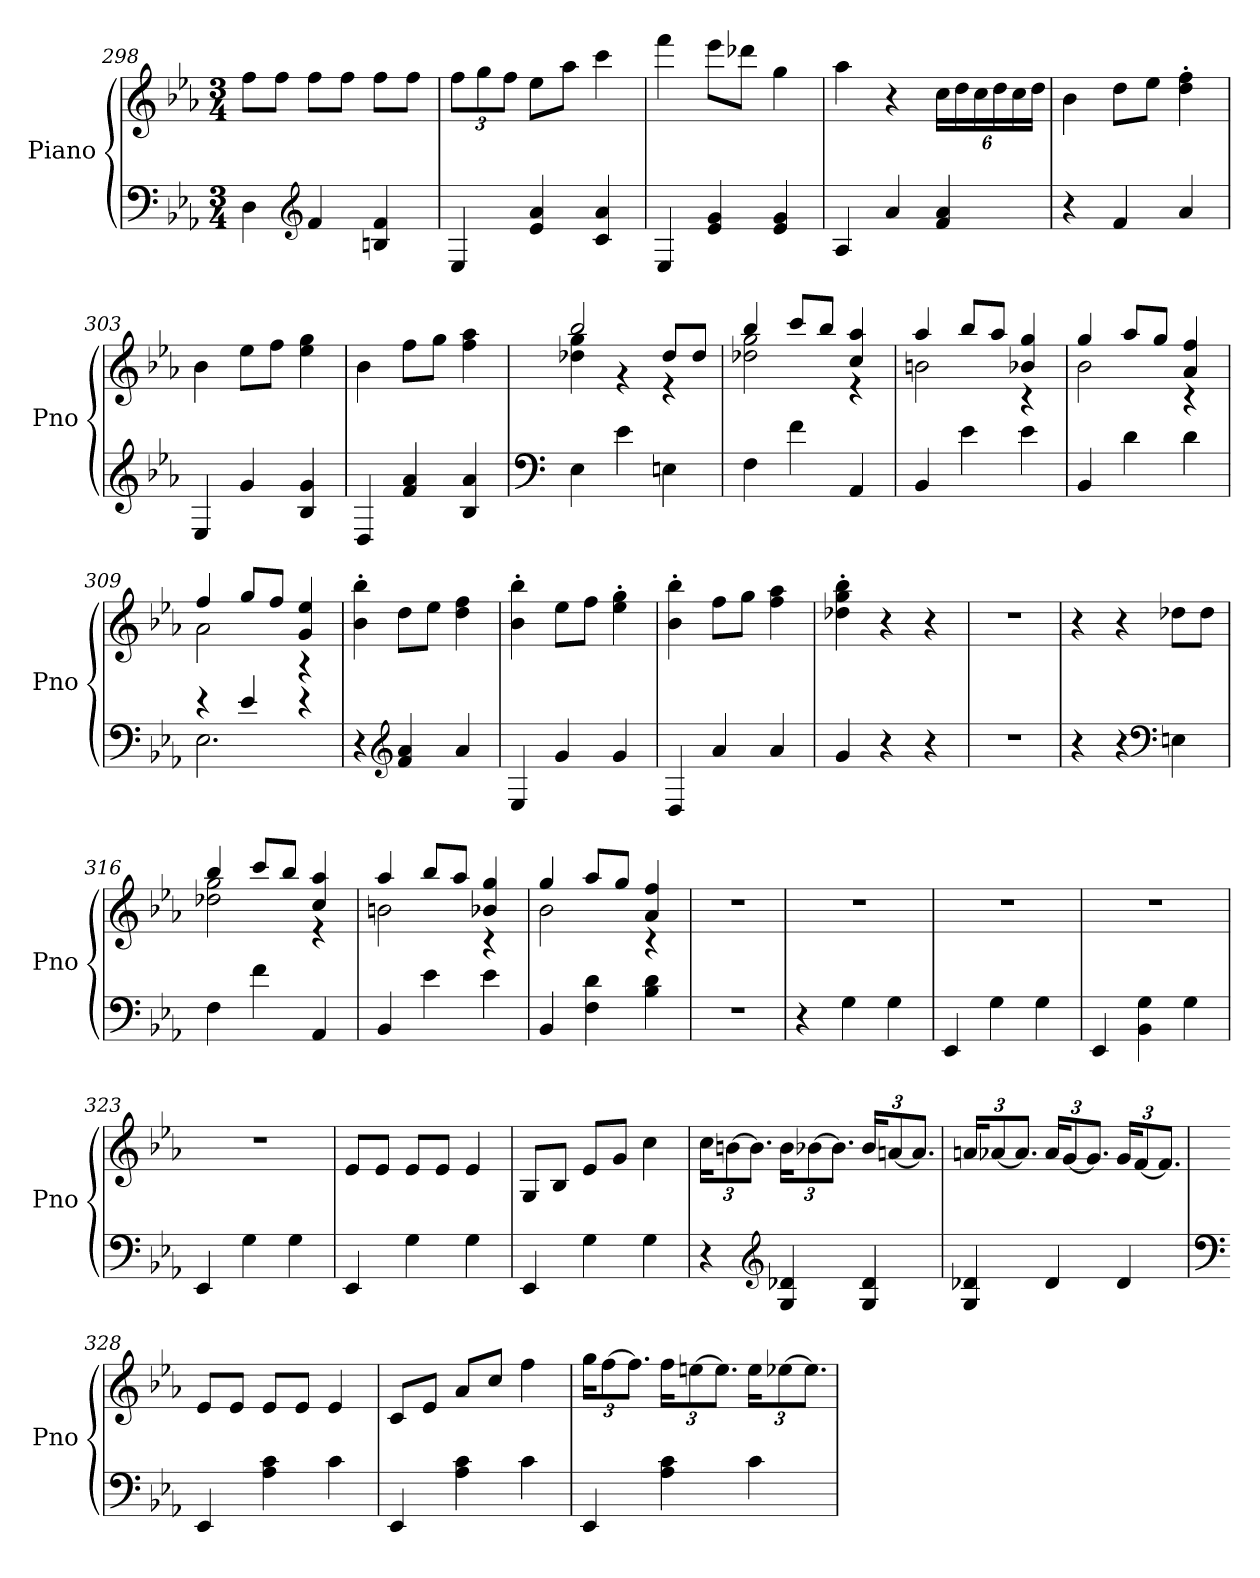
**kern	**kern
*part1	*part1
*staff2	*staff1
*I"Piano	*
*I'Pno	*
*clefF4	*clefG2
*k[b-e-a-]	*k[b-e-a-]
*M3/4	*M3/4
*MM184	*MM184
=298	=298
4D\	8ff\L
.	8ff\J
*clefG2	*
4f/	8ff\L
.	8ff\J
4Bn/ 4f/	8ff\L
.	8ff\J
=299	=299
4E-/	12ff\L
.	12gg\
.	12ff\J
4e-/ 4a-/	8ee-\L
.	8aa-\J
4c/ 4a-/	4ccc\
=300	=300
4E-/	4fff\
4e-/ 4g/	8eee-\L
.	8ddd-X\J
4e-/ 4g/	4gg\
=301	=301
*	*MM177
4A-/	4aa-\
4a-/	4r
4f/ 4a-/	24cc\LL
.	24dd\
.	24cc\
.	24dd\
.	24cc\
.	24dd\JJ
=302	=302
*	*MM184
4r	4b-\
4f/	8dd\L
.	8ee-\J
4a-/	4dd'\ 4ff'\
=303	=303
4E-/	4b-\
4g/	8ee-\L
.	8ff\J
4B-/ 4g/	4ee-\ 4gg\
=304	=304
*	*MM187
4D/	4b-\
4f/ 4a-/	8ff\L
.	8gg\J
4B-/ 4a-/	4ff\ 4aa-\
=305	=305
*clefF4	*
*	*^
4E-\	2bb-/	4dd-X\ 4gg\
4e-\	.	4r
4En\	8dd-/L	4r
.	8dd-/J	.
=306	=306	=306
*	*MM184	*
4F\	4bb-/	2dd-X\ 2gg\
4f\	8ccc/L	.
.	8bb-/J	.
4AA-/	4cc/ 4aa-/	4r
=307	=307	=307
*	*MM183	*
4BB-/	4aa-/	2bn\
4e-\	8bb-/L	.
.	8aa-/J	.
4e-\	4b-X/ 4gg/	4r
=308	=308	=308
*	*MM181	*
4BB-/	4gg/	2b-\
4d\	8aa-/L	.
.	8gg/J	.
4d\	4a-/ 4ff/	4r
=309	=309	=309
*	*MM179	*
*^	*	*
4r	2.E-\	4ff/	2a-\
4e-/	.	8gg/L	.
.	.	8ff/J	.
4r	.	4g/ 4ee-/	4r
*v	*v	*	*
*	*v	*v
=310	=310
*	*MM184
4r	4b-'\ 4bb-'\
*clefG2	*
4f/ 4a-/	8dd\L
.	8ee-\J
4a-/	4dd\ 4ff\
=311	=311
4E-/	4b-'\ 4bb-'\
4g/	8ee-\L
.	8ff\J
4g/	4ee-'\ 4gg'\
=312	=312
*	*MM187
4D/	4b-'\ 4bb-'\
4a-/	8ff\L
.	8gg\J
4a-/	4ff\ 4aa-\
=313	=313
4g/	4dd-X'\ 4gg'\ 4bb-'\
4r	4r
4r	4r
=314	=314
*	*MM160
2.r	2.r
=315	=315
4r	4r
*	*MM184
4r	4r
*clefF4	*
4En\	8dd-X\L
.	8dd-\J
=316	=316
*	*^
4F\	4bb-/	2dd-X\ 2gg\
4f\	8ccc/L	.
.	8bb-/J	.
4AA-/	4cc/ 4aa-/	4r
=317	=317	=317
*	*MM183	*
4BB-/	4aa-/	2bn\
4e-\	8bb-/L	.
.	8aa-/J	.
4e-\	4b-X/ 4gg/	4r
=318	=318	=318
*	*MM181	*
4BB-/	4gg/	2b-\
4F\ 4d\	8aa-/L	.
.	8gg/J	.
4B-\ 4d\	4a-/ 4ff/	4r
*	*v	*v
=319	=319
*	*MM130
2.r	2.r
=320	=320
*	*MM181
4r	2.r
4G\	.
4G\	.
=321	=321
4EE-/	2.r
4G\	.
4G\	.
=322	=322
4EE-/	2.r
4BB-\ 4G\	.
4G\	.
=323	=323
4EE-/	2.r
4G\	.
4G\	.
=324	=324
*	*MM185
4EE-/	8e-/L
.	8e-/J
4G\	8e-/L
.	8e-/J
4G\	4e-/
=325	=325
4EE-/	8G/L
.	8B-/J
4G\	8e-/L
.	8g/J
4G\	4cc\
=326	=326
4r	24cc\KL
.	[12bn\
.	12.b\J]
*clefG2	*
4G/ 4d-X/	24b\KL
.	[12b-X\
.	12.b-\J]
4G/ 4d-/	24b-/KL
.	[12an/
.	12.a/J]
=327	=327
4G/ 4d-X/	24an/KL
.	[12a-X/
.	12.a-/J]
4d-/	24a-/KL
.	[12g/
.	12.g/J]
4d-/	24g/KL
.	[12f/
.	12.f/J]
=328	=328
*clefF4	*
*	*MM184
4EE-/	8e-/L
.	8e-/J
4A-\ 4c\	8e-/L
.	8e-/J
4c\	4e-/
=329	=329
4EE-/	8c/L
.	8e-/J
4A-\ 4c\	8a-/L
.	8cc/J
4c\	4ff\
=330	=330
4EE-/	24gg\KL
.	[12ff\
.	12.ff\J]
4A-\ 4c\	24ff\KL
.	[12een\
.	12.ee\J]
4c\	24ee\KL
.	[12ee-X\
.	12.ee-\J]
=	=
*-	*-
